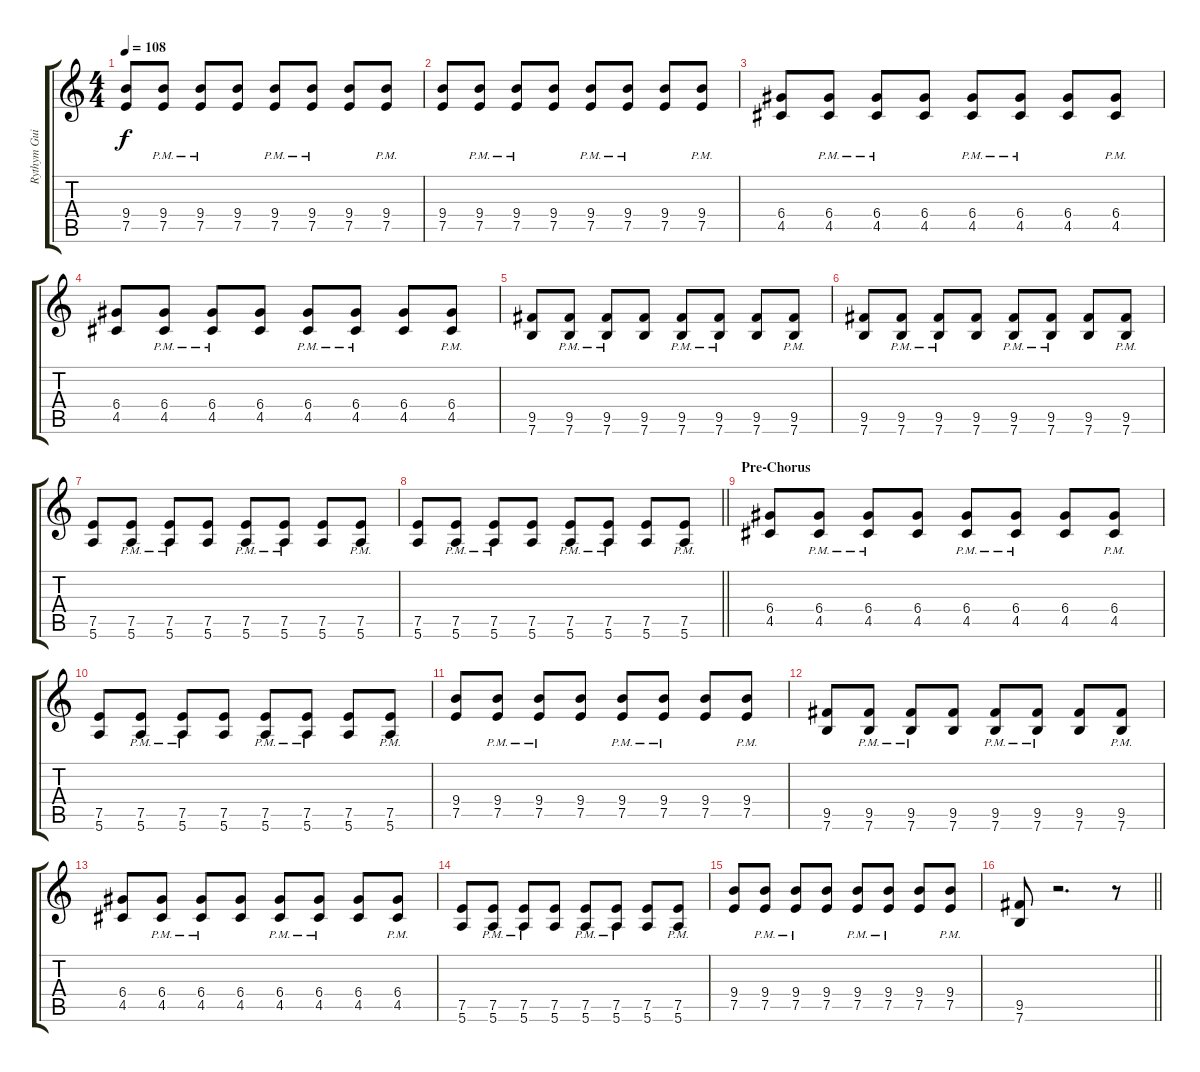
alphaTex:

\track ("Rythym Guitar (Ed Sheeran)" "Rythym Gui") {instrument acousticguitarsteel}
\staff {score tabs}
\tuning (E4 B3 G3 D3 A2 E2) {hide}
\ts (4 4)
\tempo 108
\clef g2
\ks c
(9.4 7.5).8{dy f} (9.4{pm} 7.5{pm}).8 (9.4{pm} 7.5{pm}).8 (9.4 7.5).8 (9.4{pm} 7.5{pm}).8 (9.4{pm} 7.5{pm}).8 (9.4 7.5).8 (9.4{pm} 7.5{pm}).8 |
(9.4 7.5).8 (9.4{pm} 7.5{pm}).8 (9.4{pm} 7.5{pm}).8 (9.4 7.5).8 (9.4{pm} 7.5{pm}).8 (9.4{pm} 7.5{pm}).8 (9.4 7.5).8 (9.4{pm} 7.5{pm}).8 |
(6.4 4.5).8 (6.4{pm} 4.5{pm}).8 (6.4{pm} 4.5{pm}).8 (6.4 4.5).8 (6.4{pm} 4.5{pm}).8 (6.4{pm} 4.5{pm}).8 (6.4 4.5).8 (6.4{pm} 4.5{pm}).8 |
(6.4 4.5).8 (6.4{pm} 4.5{pm}).8 (6.4{pm} 4.5{pm}).8 (6.4 4.5).8 (6.4{pm} 4.5{pm}).8 (6.4{pm} 4.5{pm}).8 (6.4 4.5).8 (6.4{pm} 4.5{pm}).8 |
(9.5 7.6).8 (9.5{pm} 7.6{pm}).8 (9.5{pm} 7.6{pm}).8 (9.5 7.6).8 (9.5{pm} 7.6{pm}).8 (9.5{pm} 7.6{pm}).8 (9.5 7.6).8 (9.5{pm} 7.6{pm}).8 |
(9.5 7.6).8 (9.5{pm} 7.6{pm}).8 (9.5{pm} 7.6{pm}).8 (9.5 7.6).8 (9.5{pm} 7.6{pm}).8 (9.5{pm} 7.6{pm}).8 (9.5 7.6).8 (9.5{pm} 7.6{pm}).8 |
(7.5 5.6).8 (7.5{pm} 5.6{pm}).8 (7.5{pm} 5.6{pm}).8 (7.5 5.6).8 (7.5{pm} 5.6{pm}).8 (7.5{pm} 5.6{pm}).8 (7.5 5.6).8 (7.5{pm} 5.6{pm}).8 |
\barLineRight lightlight
(7.5 5.6).8 (7.5{pm} 5.6{pm}).8 (7.5{pm} 5.6{pm}).8 (7.5 5.6).8 (7.5{pm} 5.6{pm}).8 (7.5{pm} 5.6{pm}).8 (7.5 5.6).8 (7.5{pm} 5.6{pm}).8 |
\section ("" "Pre-Chorus")
(6.4 4.5).8 (6.4{pm} 4.5{pm}).8 (6.4{pm} 4.5{pm}).8 (6.4 4.5).8 (6.4{pm} 4.5{pm}).8 (6.4{pm} 4.5{pm}).8 (6.4 4.5).8 (6.4{pm} 4.5{pm}).8 |
(7.5 5.6).8 (7.5{pm} 5.6{pm}).8 (7.5{pm} 5.6{pm}).8 (7.5 5.6).8 (7.5{pm} 5.6{pm}).8 (7.5{pm} 5.6{pm}).8 (7.5 5.6).8 (7.5{pm} 5.6{pm}).8 |
(9.4 7.5).8 (9.4{pm} 7.5{pm}).8 (9.4{pm} 7.5{pm}).8 (9.4 7.5).8 (9.4{pm} 7.5{pm}).8 (9.4{pm} 7.5{pm}).8 (9.4 7.5).8 (9.4{pm} 7.5{pm}).8 |
(9.5 7.6).8 (9.5{pm} 7.6{pm}).8 (9.5{pm} 7.6{pm}).8 (9.5 7.6).8 (9.5{pm} 7.6{pm}).8 (9.5{pm} 7.6{pm}).8 (9.5 7.6).8 (9.5{pm} 7.6{pm}).8 |
(6.4 4.5).8 (6.4{pm} 4.5{pm}).8 (6.4{pm} 4.5{pm}).8 (6.4 4.5).8 (6.4{pm} 4.5{pm}).8 (6.4{pm} 4.5{pm}).8 (6.4 4.5).8 (6.4{pm} 4.5{pm}).8 |
(7.5 5.6).8 (7.5{pm} 5.6{pm}).8 (7.5{pm} 5.6{pm}).8 (7.5 5.6).8 (7.5{pm} 5.6{pm}).8 (7.5{pm} 5.6{pm}).8 (7.5 5.6).8 (7.5{pm} 5.6{pm}).8 |
(9.4 7.5).8 (9.4{pm} 7.5{pm}).8 (9.4{pm} 7.5{pm}).8 (9.4 7.5).8 (9.4{pm} 7.5{pm}).8 (9.4{pm} 7.5{pm}).8 (9.4 7.5).8 (9.4{pm} 7.5{pm}).8 |
\barLineRight lightlight
(9.5 7.6).8 r.2{d} r.8
